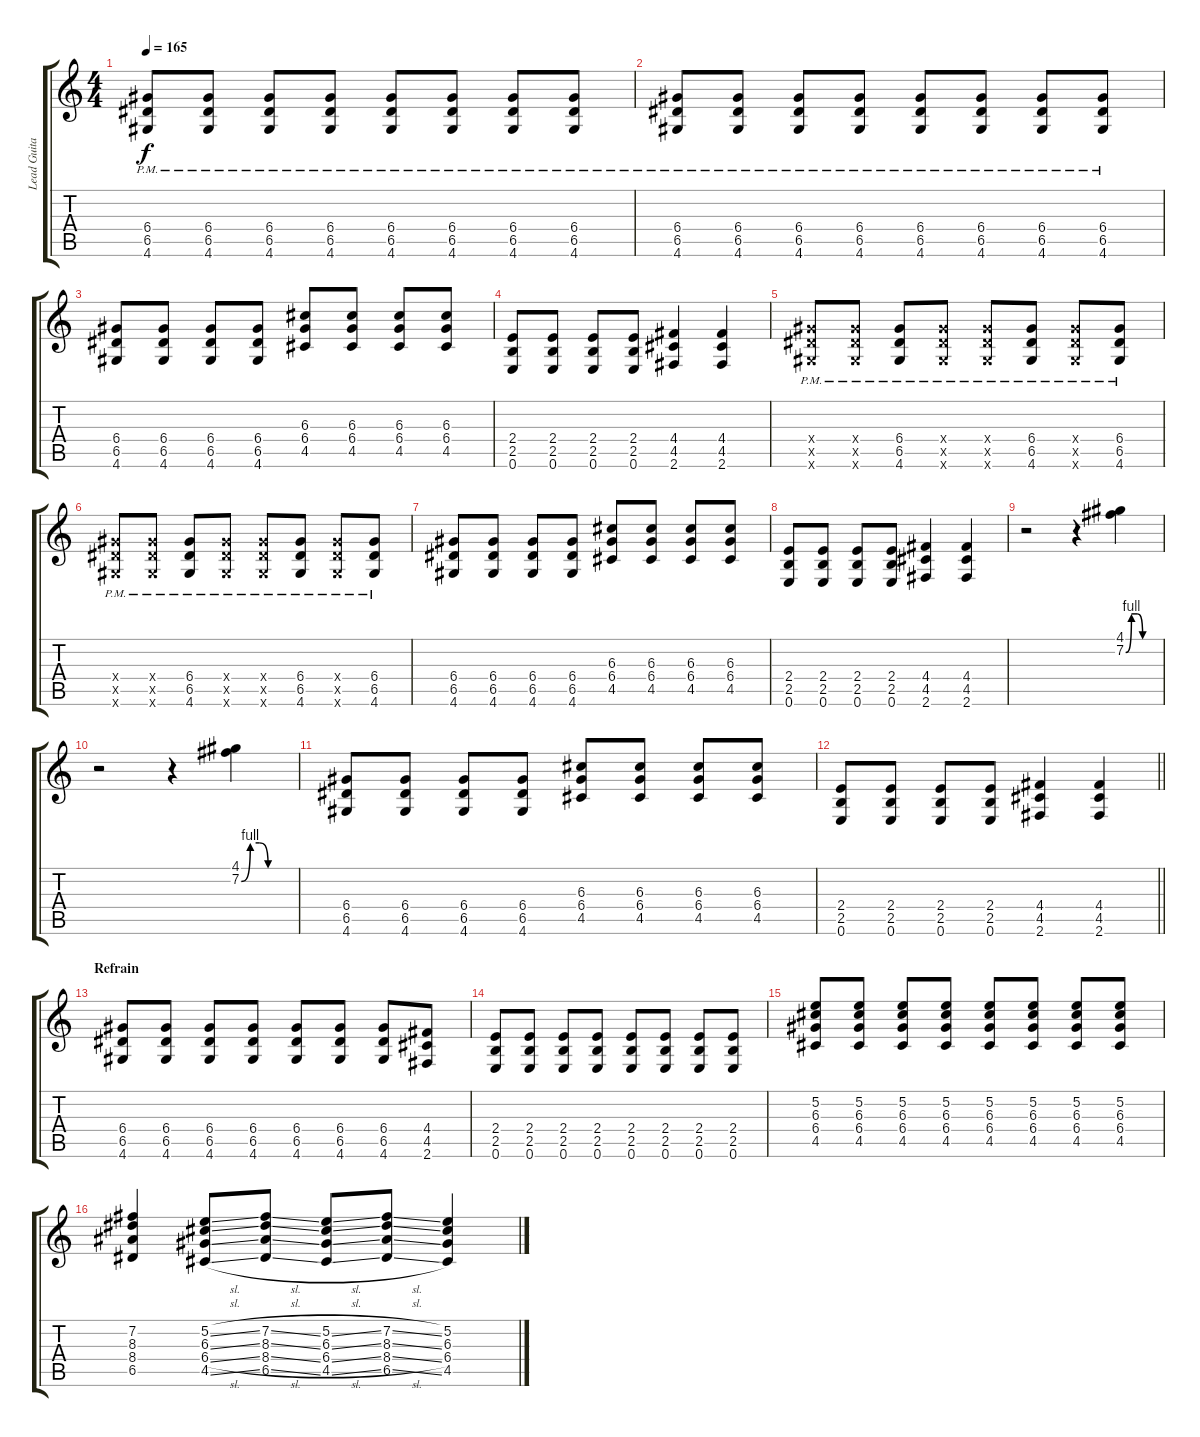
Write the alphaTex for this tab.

\track ("Lead Guitar" "Lead Guita") {instrument overdrivenguitar}
\staff {score tabs}
\tuning (E4 B3 G3 D3 A2 E2) {hide}
\ts (4 4)
\tempo 165
\clef g2
\ks c
(6.4{pm} 6.5{pm} 4.6{pm}).8{dy f} (6.4{pm} 6.5{pm} 4.6{pm}).8 (6.4{pm} 6.5{pm} 4.6{pm}).8 (6.4{pm} 6.5{pm} 4.6{pm}).8 (6.4{pm} 6.5{pm} 4.6{pm}).8 (6.4{pm} 6.5{pm} 4.6{pm}).8 (6.4{pm} 6.5{pm} 4.6{pm}).8 (6.4{pm} 6.5{pm} 4.6{pm}).8 |
(6.4{pm} 6.5{pm} 4.6{pm}).8 (6.4{pm} 6.5{pm} 4.6{pm}).8 (6.4{pm} 6.5{pm} 4.6{pm}).8 (6.4{pm} 6.5{pm} 4.6{pm}).8 (6.4{pm} 6.5{pm} 4.6{pm}).8 (6.4{pm} 6.5{pm} 4.6{pm}).8 (6.4{pm} 6.5{pm} 4.6{pm}).8 (6.4{pm} 6.5{pm} 4.6{pm}).8 |
(6.4 6.5 4.6).8 (6.4 6.5 4.6).8 (6.4 6.5 4.6).8 (6.4 6.5 4.6).8 (6.3 6.4 4.5).8 (6.3 6.4 4.5).8 (6.3 6.4 4.5).8 (6.3 6.4 4.5).8 |
(2.4 2.5 0.6).8 (2.4 2.5 0.6).8 (2.4 2.5 0.6).8 (2.4 2.5 0.6).8 (4.4 4.5 2.6).4 (4.4 4.5 2.6).4 |
(6.4{pm x} 6.5{pm x} 4.6{pm x}).8 (6.4{pm x} 6.5{pm x} 4.6{pm x}).8 (6.4{pm} 6.5{pm} 4.6{pm}).8 (6.4{pm x} 6.5{pm x} 4.6{pm x}).8 (6.4{pm x} 6.5{pm x} 4.6{pm x}).8 (6.4{pm} 6.5{pm} 4.6{pm}).8 (6.4{pm x} 6.5{pm x} 4.6{pm x}).8 (6.4{pm} 6.5{pm} 4.6{pm}).8 |
(6.4{pm x} 6.5{pm x} 4.6{pm x}).8 (6.4{pm x} 6.5{pm x} 4.6{pm x}).8 (6.4{pm} 6.5{pm} 4.6{pm}).8 (6.4{pm x} 6.5{pm x} 4.6{pm x}).8 (6.4{pm x} 6.5{pm x} 4.6{pm x}).8 (6.4{pm} 6.5{pm} 4.6{pm}).8 (6.4{pm x} 6.5{pm x} 4.6{pm x}).8 (6.4{pm} 6.5{pm} 4.6{pm}).8 |
(6.4 6.5 4.6).8 (6.4 6.5 4.6).8 (6.4 6.5 4.6).8 (6.4 6.5 4.6).8 (6.3 6.4 4.5).8 (6.3 6.4 4.5).8 (6.3 6.4 4.5).8 (6.3 6.4 4.5).8 |
(2.4 2.5 0.6).8 (2.4 2.5 0.6).8 (2.4 2.5 0.6).8 (2.4 2.5 0.6).8 (4.4 4.5 2.6).4 (4.4 4.5 2.6).4 |
r.2 r.4 (4.1 7.2{be (custom 0 0 10 4 20 4 30 0 60 0)}).4 |
r.2 r.4 (4.1 7.2{be (custom 0 0 10 4 20 4 30 0 60 0)}).4 |
(6.4 6.5 4.6).8 (6.4 6.5 4.6).8 (6.4 6.5 4.6).8 (6.4 6.5 4.6).8 (6.3 6.4 4.5).8 (6.3 6.4 4.5).8 (6.3 6.4 4.5).8 (6.3 6.4 4.5).8 |
\barLineRight lightlight
(2.4 2.5 0.6).8 (2.4 2.5 0.6).8 (2.4 2.5 0.6).8 (2.4 2.5 0.6).8 (4.4 4.5 2.6).4 (4.4 4.5 2.6).4 |
\section ("" "Refrain")
(6.4 6.5 4.6).8 (6.4 6.5 4.6).8 (6.4 6.5 4.6).8 (6.4 6.5 4.6).8 (6.4 6.5 4.6).8 (6.4 6.5 4.6).8 (6.4 6.5 4.6).8 (4.4 4.5 2.6).8 |
(2.4 2.5 0.6).8 (2.4 2.5 0.6).8 (2.4 2.5 0.6).8 (2.4 2.5 0.6).8 (2.4 2.5 0.6).8 (2.4 2.5 0.6).8 (2.4 2.5 0.6).8 (2.4 2.5 0.6).8 |
(5.2 6.3 6.4 4.5).8 (5.2 6.3 6.4 4.5).8 (5.2 6.3 6.4 4.5).8 (5.2 6.3 6.4 4.5).8 (5.2 6.3 6.4 4.5).8 (5.2 6.3 6.4 4.5).8 (5.2 6.3 6.4 4.5).8 (5.2 6.3 6.4 4.5).8 |
(7.2 8.3 8.4 6.5).4 (5.2{sl} 6.3{sl} 6.4{sl} 4.5{sl}).8 (7.2{sl} 8.3{sl} 8.4{sl} 6.5{sl}).8 (5.2{sl} 6.3{sl} 6.4{sl} 4.5{sl}).8 (7.2{sl} 8.3{sl} 8.4{sl} 6.5{sl}).8 (5.2 6.3 6.4 4.5).4
